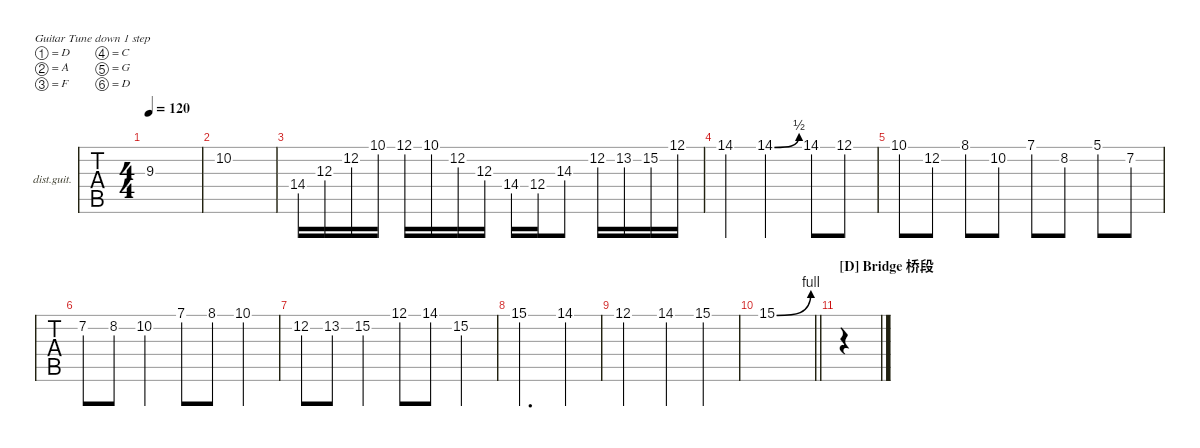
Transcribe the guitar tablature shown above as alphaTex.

\defaultSystemsLayout 4
\hideDynamics
\bracketExtendMode nobrackets
\firstSystemTrackNameOrientation horizontal
\track ("Distortion Guitar SOLO" "dist.guit.") {instrument distortionguitar}
\staff {tabs}
\tuning (D4 A3 F3 C3 G2 D2)
\ts (4 4)
\tempo 120
\clef g2
\ks dminor
9.3{acc forcenatural}.1{dy mf} |
10.2{acc forcenatural}.1 |
14.4{acc forcenatural}.16 12.3{acc forcenatural}.16 12.2{acc forcenatural}.16 10.1{acc forcenatural}.16 12.1{acc forcenatural}.16 10.1{acc forcenatural}.16 12.2{acc forcenatural}.16 12.3{acc forcenatural}.16 14.4{acc forcenatural}.16 12.4{acc forcenatural}.16 14.3{acc forcenatural}.8 12.2{acc forcenatural}.16 13.2{acc b}.16 15.2{acc forcenatural}.16 12.1{acc forcenatural}.16 |
14.1{acc forcenatural}.4 14.1{be (bend 0 0 15.6 2) acc forcenatural}.2 14.1{acc forcenatural}.8 12.1{acc forcenatural}.8 |
10.1{acc forcenatural}.8 12.2{acc forcenatural}.8 8.1{acc b}.8 10.2{acc forcenatural}.8 7.1{acc forcenatural}.8 8.2{acc forcenatural}.8 5.1{acc forcenatural}.8 7.2{acc forcenatural}.8 |
7.2{acc forcenatural}.8 8.2{acc forcenatural}.8 10.2{acc forcenatural}.4 7.1{acc forcenatural}.8 8.1{acc b}.8 10.1{acc forcenatural}.4 |
12.2{acc forcenatural}.8 13.2{acc b}.8 15.2{acc forcenatural}.4 12.1{acc forcenatural}.8 14.1{acc forcenatural}.8 15.2{acc forcenatural}.4 |
15.1{acc forcenatural}.2{d} 14.1{acc forcenatural}.4 |
12.1{acc forcenatural}.2 14.1{acc forcenatural}.4 15.1{acc forcenatural}.4 |
\barLineRight lightlight
15.1{be (bend 0 0 15 4) acc forcenatural}.1 |
\section ("D" "Bridge 桥段")
